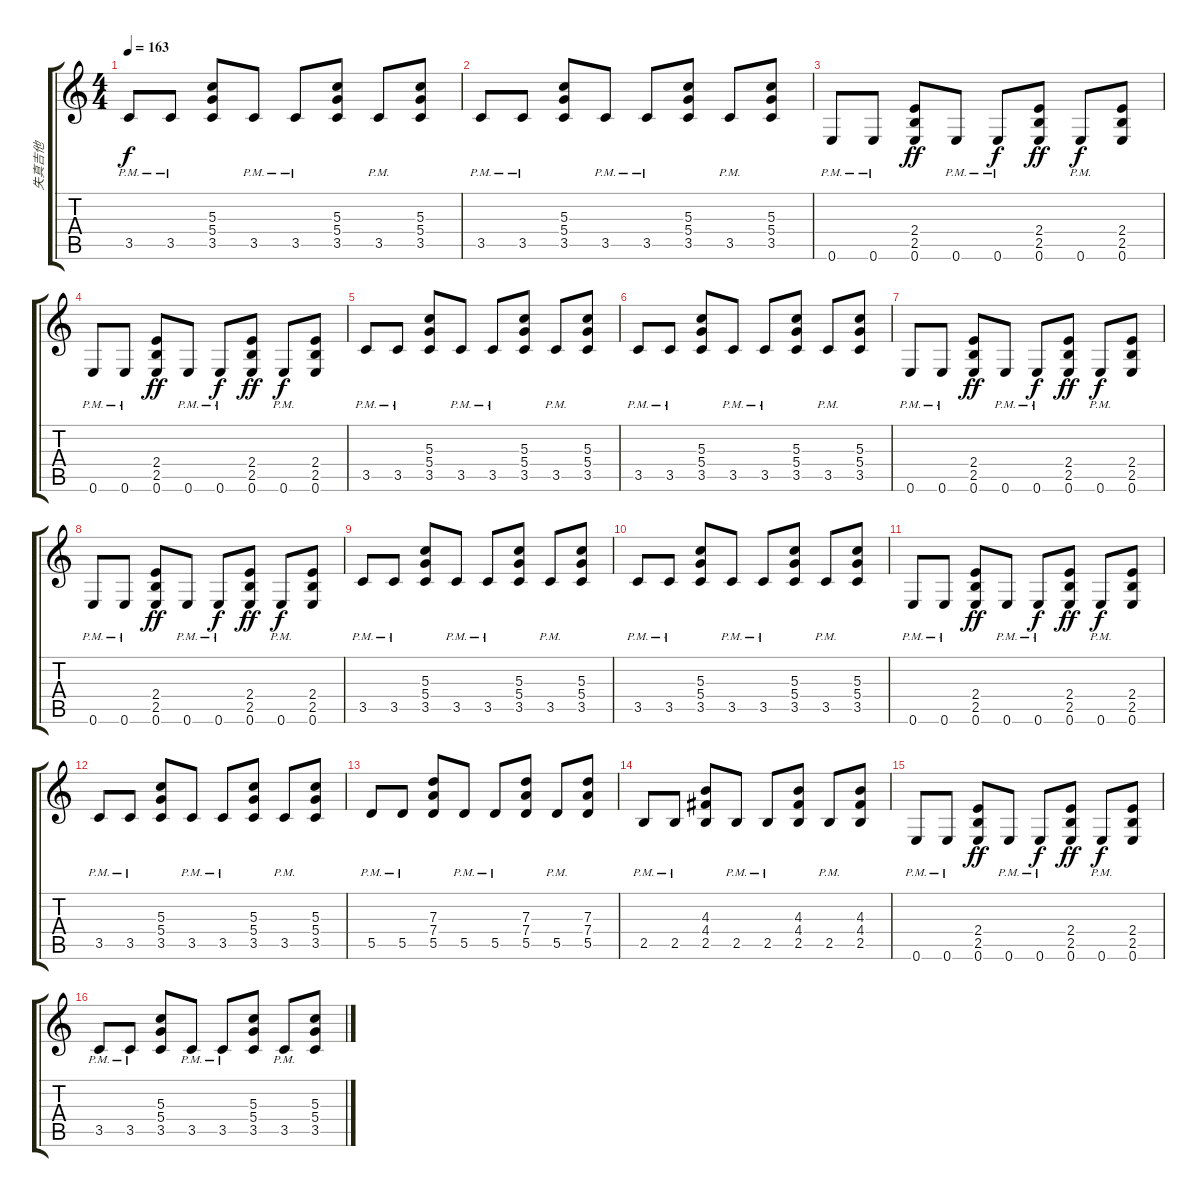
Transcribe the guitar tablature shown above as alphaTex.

\track ("失真吉他" "失真吉他") {instrument distortionguitar}
\staff {score tabs}
\tuning (E4 B3 G3 D3 A2 E2) {hide}
\ts (4 4)
\tempo 163
\clef g2
\ks c
3.5{pm}.8{dy f} 3.5{pm}.8 (5.3 5.4 3.5).8 3.5{pm}.8 3.5{pm}.8 (5.3 5.4 3.5).8 3.5{pm}.8 (5.3 5.4 3.5).8 |
3.5{pm}.8 3.5{pm}.8 (5.3 5.4 3.5).8 3.5{pm}.8 3.5{pm}.8 (5.3 5.4 3.5).8 3.5{pm}.8 (5.3 5.4 3.5).8 |
0.6{pm}.8 0.6{pm}.8 (2.4 2.5 0.6).8{dy ff} 0.6{pm}.8 0.6{pm}.8{dy f} (2.4 2.5 0.6).8{dy ff} 0.6{pm}.8{dy f} (2.4 2.5 0.6).8 |
0.6{pm}.8 0.6{pm}.8 (2.4 2.5 0.6).8{dy ff} 0.6{pm}.8 0.6{pm}.8{dy f} (2.4 2.5 0.6).8{dy ff} 0.6{pm}.8{dy f} (2.4 2.5 0.6).8 |
3.5{pm}.8 3.5{pm}.8 (5.3 5.4 3.5).8 3.5{pm}.8 3.5{pm}.8 (5.3 5.4 3.5).8 3.5{pm}.8 (5.3 5.4 3.5).8 |
3.5{pm}.8 3.5{pm}.8 (5.3 5.4 3.5).8 3.5{pm}.8 3.5{pm}.8 (5.3 5.4 3.5).8 3.5{pm}.8 (5.3 5.4 3.5).8 |
0.6{pm}.8 0.6{pm}.8 (2.4 2.5 0.6).8{dy ff} 0.6{pm}.8 0.6{pm}.8{dy f} (2.4 2.5 0.6).8{dy ff} 0.6{pm}.8{dy f} (2.4 2.5 0.6).8 |
0.6{pm}.8 0.6{pm}.8 (2.4 2.5 0.6).8{dy ff} 0.6{pm}.8 0.6{pm}.8{dy f} (2.4 2.5 0.6).8{dy ff} 0.6{pm}.8{dy f} (2.4 2.5 0.6).8 |
3.5{pm}.8 3.5{pm}.8 (5.3 5.4 3.5).8 3.5{pm}.8 3.5{pm}.8 (5.3 5.4 3.5).8 3.5{pm}.8 (5.3 5.4 3.5).8 |
3.5{pm}.8 3.5{pm}.8 (5.3 5.4 3.5).8 3.5{pm}.8 3.5{pm}.8 (5.3 5.4 3.5).8 3.5{pm}.8 (5.3 5.4 3.5).8 |
0.6{pm}.8 0.6{pm}.8 (2.4 2.5 0.6).8{dy ff} 0.6{pm}.8 0.6{pm}.8{dy f} (2.4 2.5 0.6).8{dy ff} 0.6{pm}.8{dy f} (2.4 2.5 0.6).8 |
3.5{pm}.8 3.5{pm}.8 (5.3 5.4 3.5).8 3.5{pm}.8 3.5{pm}.8 (5.3 5.4 3.5).8 3.5{pm}.8 (5.3 5.4 3.5).8 |
5.5{pm}.8 5.5{pm}.8 (7.3 7.4 5.5).8 5.5{pm}.8 5.5{pm}.8 (7.3 7.4 5.5).8 5.5{pm}.8 (7.3 7.4 5.5).8 |
2.5{pm}.8 2.5{pm}.8 (4.3 4.4 2.5).8 2.5{pm}.8 2.5{pm}.8 (4.3 4.4 2.5).8 2.5{pm}.8 (4.3 4.4 2.5).8 |
0.6{pm}.8 0.6{pm}.8 (2.4 2.5 0.6).8{dy ff} 0.6{pm}.8 0.6{pm}.8{dy f} (2.4 2.5 0.6).8{dy ff} 0.6{pm}.8{dy f} (2.4 2.5 0.6).8 |
3.5{pm}.8 3.5{pm}.8{txt ""} (5.3 5.4 3.5).8 3.5{pm}.8 3.5{pm}.8 (5.3 5.4 3.5).8 3.5{pm}.8 (5.3 5.4 3.5).8
